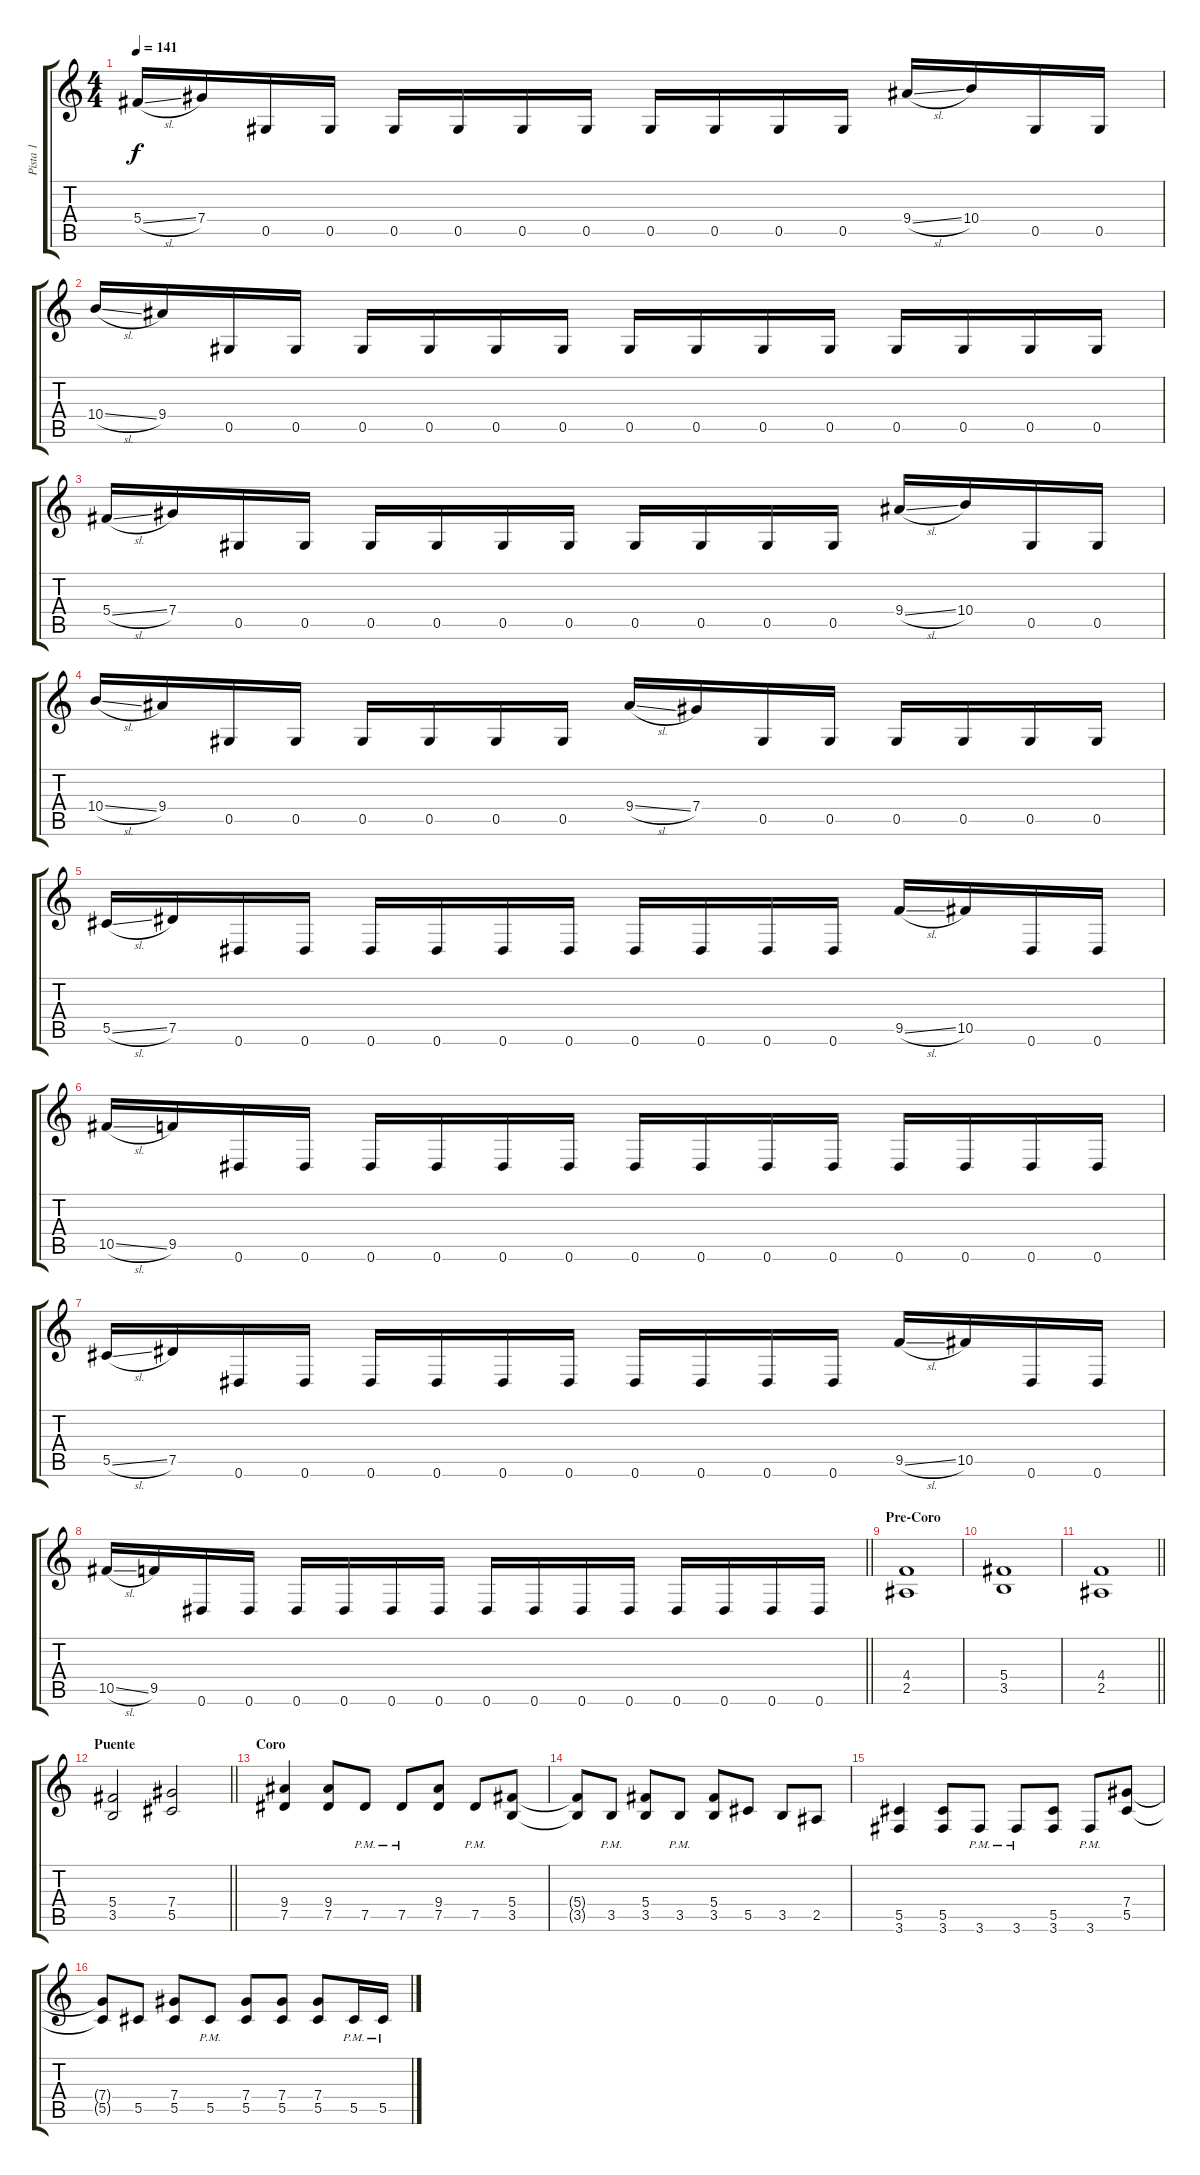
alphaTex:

\track ("Pista 1" "Pista 1") {instrument distortionguitar}
\staff {score tabs}
\tuning (Eb4 Bb3 Gb3 Db3 Ab2 Eb2) {hide}
\ts (4 4)
\tempo 141
\clef g2
\ks c
5.4{sl}.16{dy f} 7.4.16 0.5.16 0.5.16 0.5.16 0.5.16 0.5.16 0.5.16 0.5.16 0.5.16 0.5.16 0.5.16 9.4{sl}.16 10.4.16 0.5.16 0.5.16 |
10.4{sl}.16 9.4.16 0.5.16 0.5.16 0.5.16 0.5.16 0.5.16 0.5.16 0.5.16 0.5.16 0.5.16 0.5.16 0.5.16 0.5.16 0.5.16 0.5.16 |
5.4{sl}.16 7.4.16 0.5.16 0.5.16 0.5.16 0.5.16 0.5.16 0.5.16 0.5.16 0.5.16 0.5.16 0.5.16 9.4{sl}.16 10.4.16 0.5.16 0.5.16 |
10.4{sl}.16 9.4.16 0.5.16 0.5.16 0.5.16 0.5.16 0.5.16 0.5.16 9.4{sl}.16 7.4.16 0.5.16 0.5.16 0.5.16 0.5.16 0.5.16 0.5.16 |
5.5{sl}.16 7.5.16 0.6.16 0.6.16 0.6.16 0.6.16 0.6.16 0.6.16 0.6.16 0.6.16 0.6.16 0.6.16 9.5{sl}.16 10.5.16 0.6.16 0.6.16 |
10.5{sl}.16 9.5.16 0.6.16 0.6.16 0.6.16 0.6.16 0.6.16 0.6.16 0.6.16 0.6.16 0.6.16 0.6.16 0.6.16 0.6.16 0.6.16 0.6.16 |
5.5{sl}.16 7.5.16 0.6.16 0.6.16 0.6.16 0.6.16 0.6.16 0.6.16 0.6.16 0.6.16 0.6.16 0.6.16 9.5{sl}.16 10.5.16 0.6.16 0.6.16 |
\barLineRight lightlight
10.5{sl}.16 9.5.16 0.6.16 0.6.16 0.6.16 0.6.16 0.6.16 0.6.16 0.6.16 0.6.16 0.6.16 0.6.16 0.6.16 0.6.16 0.6.16 0.6.16 |
\section ("" "Pre-Coro")
(4.4 2.5).1 |
(5.4 3.5).1 |
\barLineRight lightlight
(4.4 2.5).1 |
\section ("" "Puente")
\barLineRight lightlight
(5.4 3.5).2 (7.4 5.5).2 |
\section ("" "Coro")
(9.4 7.5).4 (9.4 7.5).8 7.5{pm}.8 7.5{pm}.8 (9.4 7.5).8 7.5{pm}.8 (5.4 3.5).8 |
(5.4{t} 3.5{t}).8 3.5{pm}.8 (5.4 3.5).8 3.5{pm}.8 (5.4 3.5).8 5.5.8 3.5.8 2.5.8 |
(5.5 3.6).4 (5.5 3.6).8 3.6{pm}.8 3.6{pm}.8 (5.5 3.6).8 3.6{pm}.8 (7.4 5.5).8 |
(7.4{t} 5.5{t}).8 5.5.8 (7.4 5.5).8 5.5{pm}.8 (7.4 5.5).8 (7.4 5.5).8 (7.4 5.5).8 5.5{pm}.16 5.5{pm}.16
